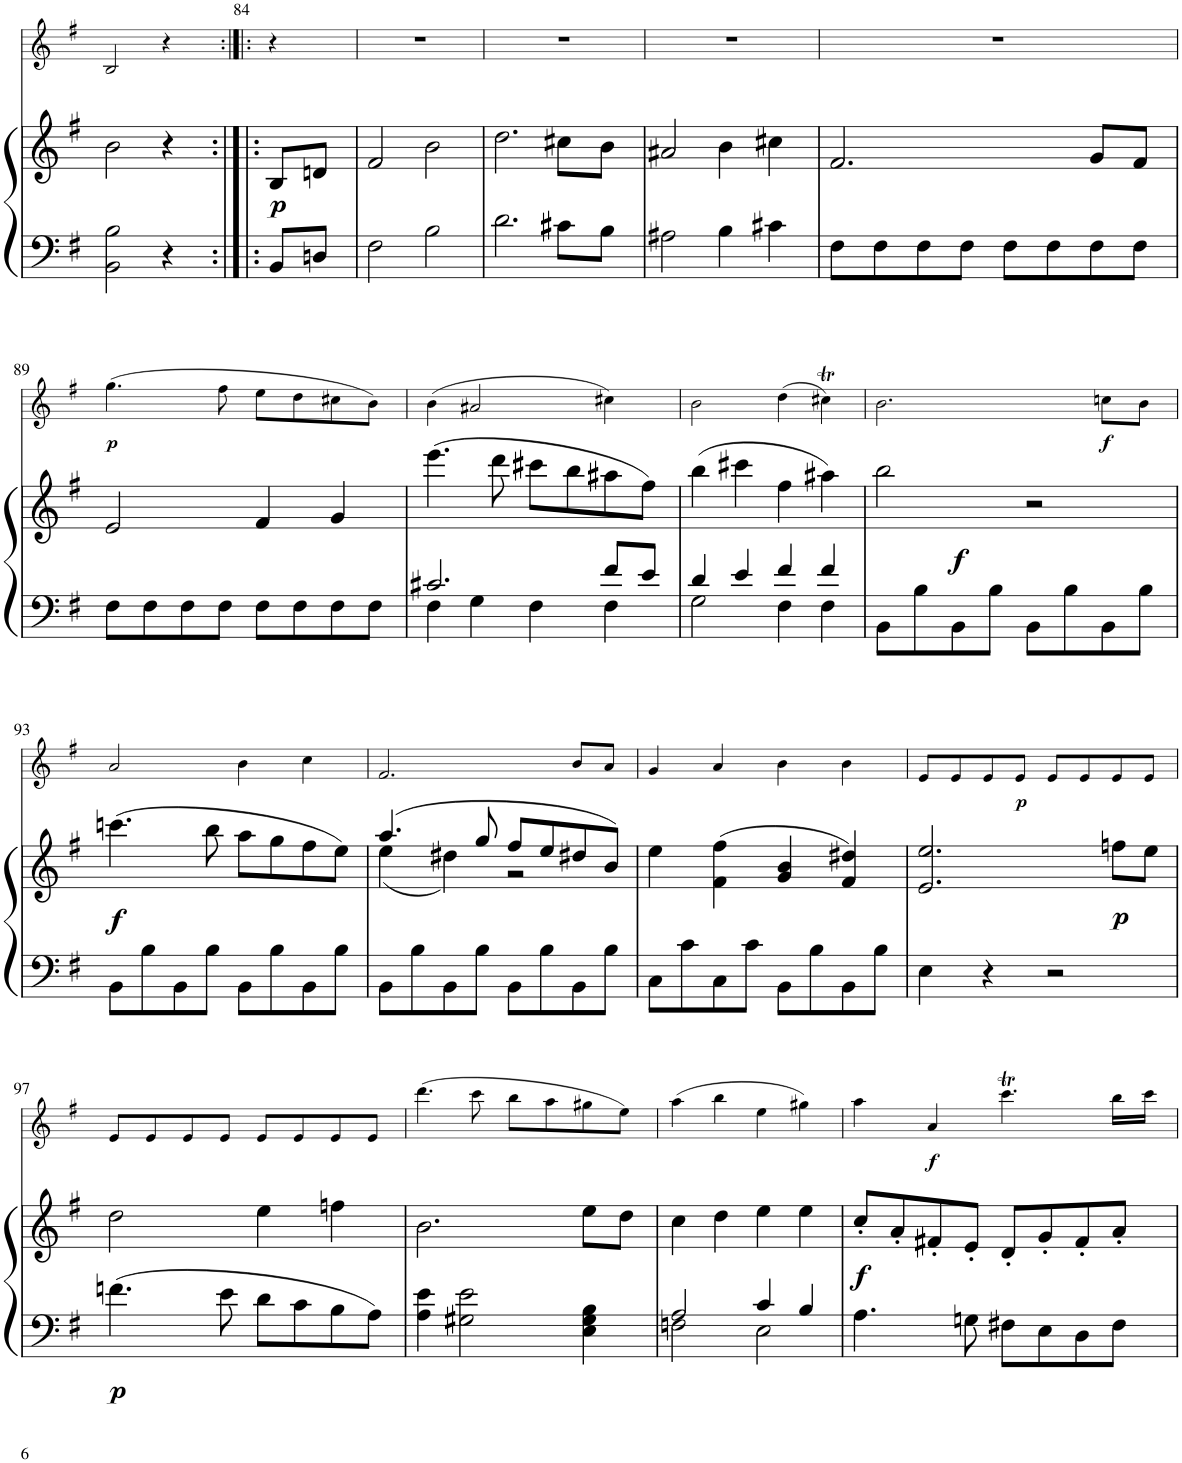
**kern	**kern	**dynam	**kern	**dynam
*part2	*part2	*part2	*part1	*part1
*staff3	*staff2	*staff2/3	*staff1	*staff1
*I"Klavier	*	*	*I"Violine	*
*	*	*	*I'Vln	*
!!LO:PB:g=z
*clefF4	*clefG2	*	*clefG2	*
*k[f#]	*k[f#]	*	*k[f#]	*
*M2/2	*M2/2	*	*M2/2	*
*met(c|)	*met(c|)	*	*met(c|)	*
=83X1	=83X1	=83X1	=83X1	=83X1
2BB\ 2B\	2b\	.	2B/	.
4r	4r	.	4r	.
=84:|!|:	=84:|!|:	=84:|!|:	=84:|!|:	=84:|!|:
!	!	!LO:DY:b	!	!
8BB/L	8B/L	p	4r	.
8Dn/J	8dn/J	.	.	.
=85	=85	=85	=85	=85
2F#\	2f#/	.	1r	.
2B\	2b\	.	.	.
=86	=86	=86	=86	=86
2.d\	2.dd\	.	1r	.
8c#X\L	8cc#X\L	.	.	.
8B\J	8b\J	.	.	.
=87	=87	=87	=87	=87
2A#X\	2a#X/	.	1r	.
4B\	4b\	.	.	.
4c#X\	4cc#X\	.	.	.
=88	=88	=88	=88	=88
8F#\L	2.f#/	.	1r	.
8F#\	.	.	.	.
8F#\	.	.	.	.
8F#\J	.	.	.	.
8F#\L	.	.	.	.
8F#\	.	.	.	.
8F#\	8g/L	.	.	.
8F#\J	8f#/J	.	.	.
!!LO:LB:g=z
=89	=89	=89	=89	=89
!	!	!	!	!LO:DY:b
8F#\L	2e/	.	(4.gg\	p
8F#\	.	.	.	.
8F#\	.	.	.	.
8F#\J	.	.	8ff#\	.
8F#\L	4f#/	.	8ee\L	.
8F#\	.	.	8dd\	.
8F#\	4g/	.	8cc#X\	.
8F#\J	.	.	8b\J)	.
=90	=90	=90	=90	=90
*^	*	*	*	*
2.c#X/	4F#\	(4.eee\	.	(4b\	.
.	4G\	.	.	2a#X/	.
.	.	8ddd\	.	.	.
.	4F#\	8ccc#X\L	.	.	.
.	.	8bb\	.	.	.
8f#/L	4F#\	8aa#X\	.	4cc#X\)	.
8e/J	.	8ff#\J)	.	.	.
=91	=91	=91	=91	=91	=91
4d/	2G\	(4bb\	.	2b\	.
4e/	.	4ccc#X\	.	.	.
4f#/	4F#\	4ff#\	.	(4dd\	.
4f#/	4F#\	4aa#X\)	.	4cc#Xt\)	.
*v	*v	*	*	*	*
=92	=92	=92	=92	=92
8BB\L	2bb\	.	2.b\	.
8B\	.	.	.	.
!	!	!LO:DY:a=2	!	!
8BB\	.	f	.	.
8B\J	.	.	.	.
8BB\L	2r	.	.	.
8B\	.	.	.	.
!	!	!	!	!LO:DY:b
8BB\	.	.	8ccn\L	f
8B\J	.	.	8b\J	.
!!LO:LB:g=z
=93	=93	=93	=93	=93
!	!	!LO:DY:b	!	!
8BB\L	(4.cccn\	f	2a/	.
8B\	.	.	.	.
8BB\	.	.	.	.
8B\J	8bb\	.	.	.
8BB\L	8aa\L	.	4b\	.
8B\	8gg\	.	.	.
8BB\	8ff#\	.	4cc\	.
8B\J	8ee\J)	.	.	.
=94	=94	=94	=94	=94
*	*^	*	*	*
8BB\L	(4.aa/	(4ee\	.	2.f#/	.
8B\	.	.	.	.	.
8BB\	.	4dd#X\)	.	.	.
8B\J	8gg/	.	.	.	.
8BB\L	8ff#/L	2r	.	.	.
8B\	8ee/	.	.	.	.
8BB\	8dd#X/	.	.	8b/L	.
8B\J	8b/J)	.	.	8a/J	.
*	*v	*v	*	*	*
=95	=95	=95	=95	=95
8C\L	4ee\	.	4g/	.
8c\	.	.	.	.
8C\	(4f#\ 4ff#\	.	4a/	.
8c\J	.	.	.	.
8BB\L	4g/ 4b/	.	4b\	.
8B\	.	.	.	.
8BB\	4f#/ 4dd#X/)	.	4b\	.
8B\J	.	.	.	.
=96	=96	=96	=96	=96
4E\	2.e/ 2.ee/	.	8e/L	.
.	.	.	8e/	.
4r	.	.	8e/	.
!	!	!	!	!LO:DY:b
.	.	.	8e/J	p
2r	.	.	8e/L	.
.	.	.	8e/	.
!	!	!LO:DY:b	!	!
.	8ffn\L	p	8e/	.
.	8ee\J	.	8e/J	.
!!LO:LB:g=z
=97	=97	=97	=97	=97
!	!	!LO:DY:b=2	!	!
4.fn\	2dd\	p	8e/L	.
.	.	.	8e/	.
.	.	.	8e/	.
8e\	.	.	8e/J	.
8d\L	4ee\	.	8e/L	.
8c\	.	.	8e/	.
8B\	4ffn\	.	8e/	.
8A\J	.	.	8e/J	.
=98	=98	=98	=98	=98
4A\ 4e\	2.b\	.	(4.ddd\	.
2G#X\ 2e\	.	.	.	.
.	.	.	8ccc\	.
.	.	.	8bb\L	.
.	.	.	8aa\	.
4E\ 4G#\ 4B\	8ee\L	.	8gg#X\	.
.	8dd\J	.	8ee\J)	.
=99	=99	=99	=99	=99
*^	*	*	*	*
2A/	2Fn\	4cc\	.	(4aa\	.
.	.	4dd\	.	4bb\	.
4c/	2E\	4ee\	.	4ee\	.
4B/	.	4ee\	.	4gg#X\)	.
*v	*v	*	*	*	*
=100	=100	=100	=100	=100
!	!	!LO:DY:b	!	!
4.A\	8cc'/L	f	4aa\	.
.	8a'/	.	.	.
!	!	!	!	!LO:DY:b
.	8f#X'/	.	4a/	f
8Gn\	8e'/J	.	.	.
8F#X\L	8d'/L	.	4.cccT\	.
8E\	8g'/	.	.	.
8D\	8f#'/	.	.	.
8F#\J	8a'/J	.	16bb\LL	.
.	.	.	16ccc\JJ	.
=	=	=	=	=
*-	*-	*-	*-	*-
